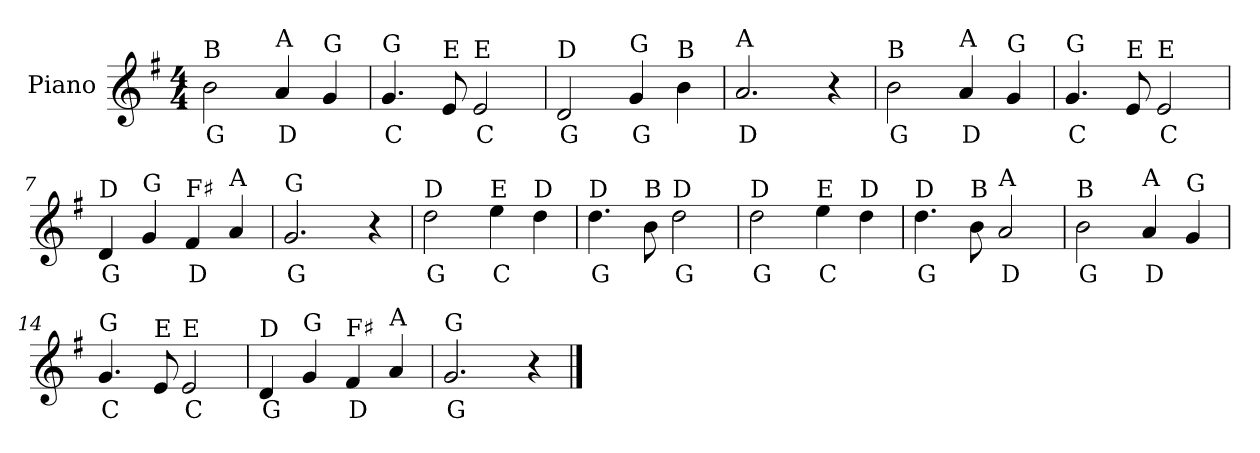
**kern	**text
*part1	*part1
*staff1	*staff1
*I"Piano	*
*I'Pno.	*
*clefG2	*
*k[f#]	*
*M4/4	*
=1	=1
!LO:TX:a:t=B	!
!	!LO:LY:b
2b\	G
!LO:TX:a:t=A	!
!	!LO:LY:b
4a/	D
!LO:TX:a:t=G	!
4g/	.
=2	=2
!LO:TX:a:t=G	!
!	!LO:LY:b
4.g/	C
!LO:TX:a:t=E	!
8e/	.
!LO:TX:a:t=E	!
!	!LO:LY:b
2e/	C
=3	=3
!LO:TX:a:t=D	!
!	!LO:LY:b
2d/	G
!LO:TX:a:t=G	!
!	!LO:LY:b
4g/	G
!LO:TX:a:t=B	!
4b\	.
=4	=4
!LO:TX:a:t=A	!
!	!LO:LY:b
2.a/	D
4r	.
!!LO:LB:g=z
=5	=5
!LO:TX:a:t=B	!
!	!LO:LY:b
2b\	G
!LO:TX:a:t=A	!
!	!LO:LY:b
4a/	D
!LO:TX:a:t=G	!
4g/	.
=6	=6
!LO:TX:a:t=G	!
!	!LO:LY:b
4.g/	C
!LO:TX:a:t=E	!
8e/	.
!LO:TX:a:t=E	!
!	!LO:LY:b
2e/	C
=7	=7
!LO:TX:a:t=D	!
!	!LO:LY:b
4d/	G
!LO:TX:a:t=G	!
4g/	.
!LO:TX:a:t=F♯	!
!	!LO:LY:b
4f#/	D
!LO:TX:a:t=A	!
4a/	.
=8	=8
!LO:TX:a:t=G	!
!	!LO:LY:b
2.g/	G
4r	.
!!LO:LB:g=z
=9	=9
!LO:TX:a:t=D	!
!	!LO:LY:b
2dd\	G
!LO:TX:a:t=E	!
!	!LO:LY:b
4ee\	C
!LO:TX:a:t=D	!
4dd\	.
=10	=10
!LO:TX:a:t=D	!
!	!LO:LY:b
4.dd\	G
!LO:TX:a:t=B	!
8b\	.
!LO:TX:a:t=D	!
!	!LO:LY:b
2dd\	G
=11	=11
!LO:TX:a:t=D	!
!	!LO:LY:b
2dd\	G
!LO:TX:a:t=E	!
!	!LO:LY:b
4ee\	C
!LO:TX:a:t=D	!
4dd\	.
=12	=12
!LO:TX:a:t=D	!
!	!LO:LY:b
4.dd\	G
!LO:TX:a:t=B	!
8b\	.
!LO:TX:a:t=A	!
!	!LO:LY:b
2a/	D
!!LO:LB:g=z
=13	=13
!LO:TX:a:t=B	!
!	!LO:LY:b
2b\	G
!LO:TX:a:t=A	!
!	!LO:LY:b
4a/	D
!LO:TX:a:t=G	!
4g/	.
=14	=14
!LO:TX:a:t=G	!
!	!LO:LY:b
4.g/	C
!LO:TX:a:t=E	!
8e/	.
!LO:TX:a:t=E	!
!	!LO:LY:b
2e/	C
=15	=15
!LO:TX:a:t=D	!
!	!LO:LY:b
4d/	G
!LO:TX:a:t=G	!
4g/	.
!LO:TX:a:t=F♯	!
!	!LO:LY:b
4f#/	D
!LO:TX:a:t=A	!
4a/	.
=16	=16
!LO:TX:a:t=G	!
!	!LO:LY:b
2.g/	G
4r	.
==	==
*-	*-
